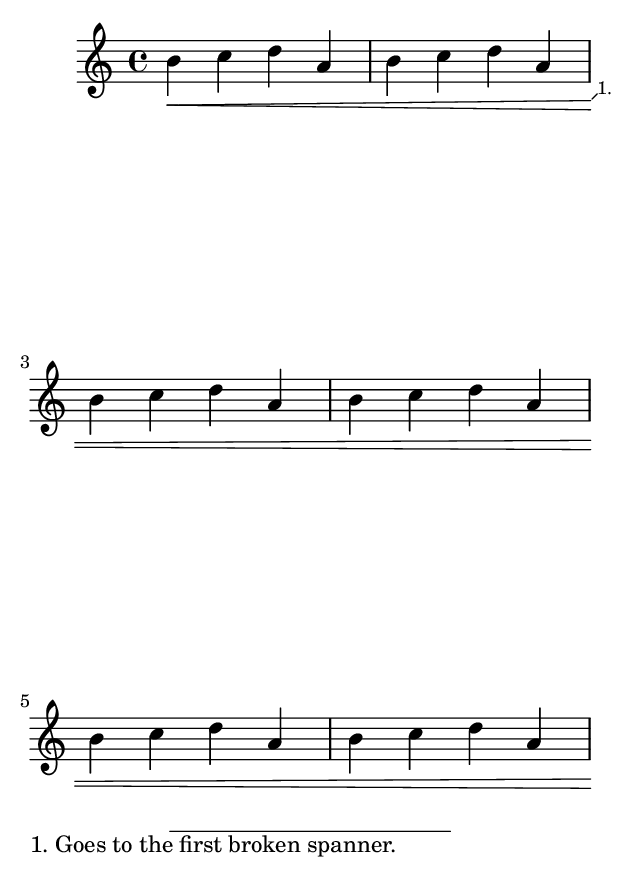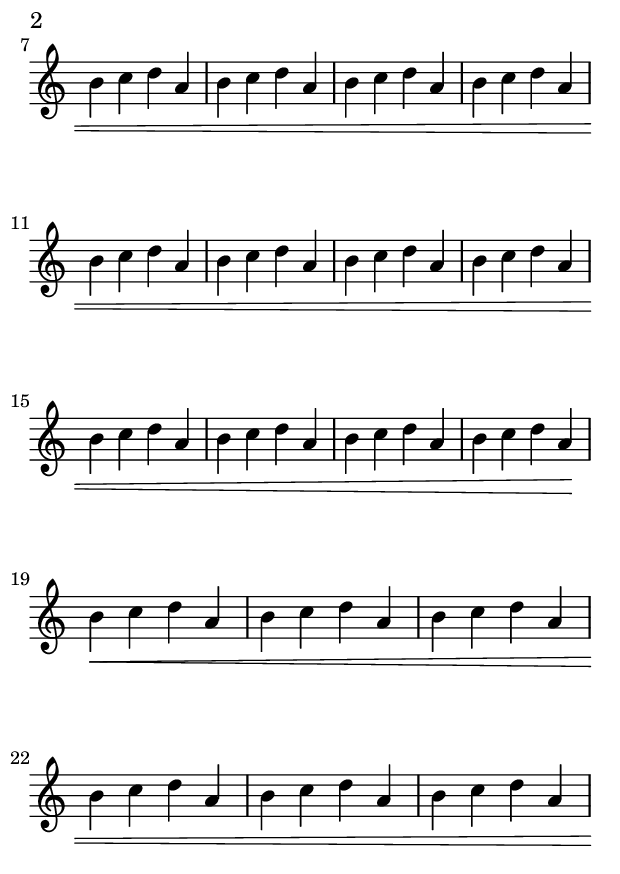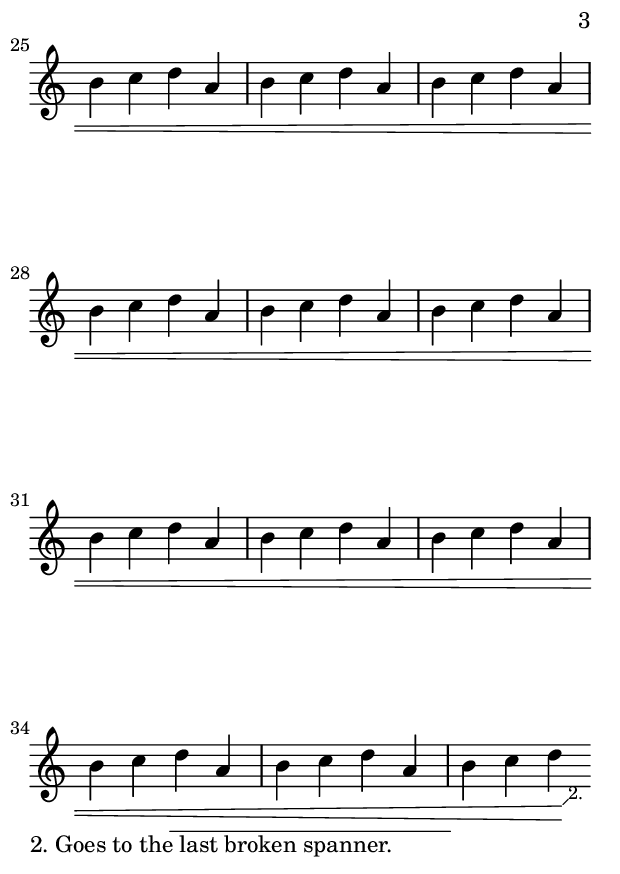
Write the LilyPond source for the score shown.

\version "2.13.54"
\header {
  texidoc = "Footnotes are annotated at the correct place, and the
annotation goes to the correct page."
}

#(set-default-paper-size "a6")

\paper { ragged-last-bottom = ##f }

\book {

\relative c'' {
\footnoteGrob #'Hairpin
              #'(0.5 . 0.5)
              \markup { \tiny "1." }
              \markup { 1. \justify { Goes to the first broken spanner. } }
b4\< c d a
b c d a
b c d a
b c d a
b c d a
b c d a \break \pageBreak
b c d a
b c d a
b c d a
b c d a
b c d a
b c d a
b c d a
b c d a
b c d a
b c d a
b c d a
b c d a\!

\once \override FootnoteSpanner #'spanner-placement = #RIGHT
\footnoteGrob #'Hairpin
              #'(0.5 . 0.5)
              \markup { \tiny "2." }
              \markup { 2. \justify { Goes to the last broken spanner. } }
b4\< c d a
b c d a
b c d a
b c d a
b c d a
b c d a \break \pageBreak
b c d a
b c d a
b c d a
b c d a
b c d a
b c d a
b c d a
b c d a
b c d a
b c d a
b c d a
b c d\!
}}
